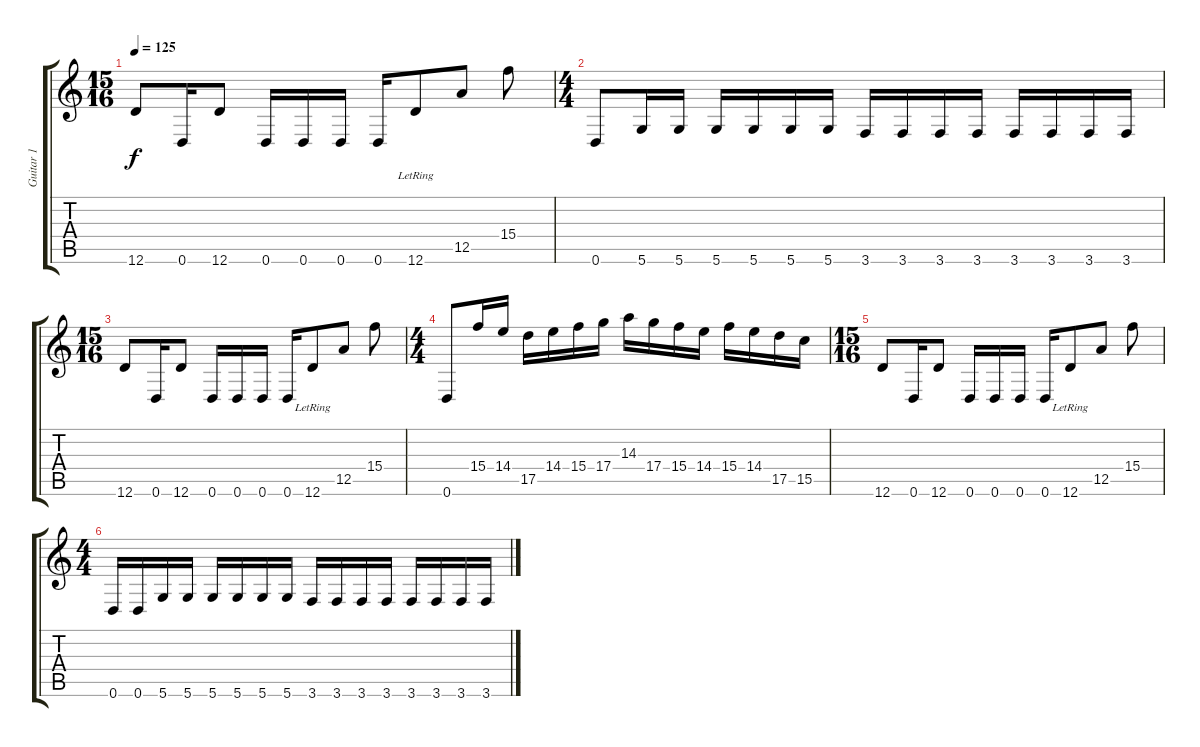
\track ("Guitar 1" "Guitar 1") {instrument distortionguitar}
\staff {score tabs}
\tuning (E4 B3 G3 D3 A2 D2) {hide}
\ts (15 16)
\tempo 125
\clef g2
\ks c
12.6.8{dy f} 0.6.16 12.6.8 0.6.16 0.6.16 0.6.16 0.6.16 12.6{lr}.8 12.5.8 15.4.8 |
\ts (4 4)
0.6.8 5.6.16 5.6.16 5.6.16 5.6.16 5.6.16 5.6.16 3.6.16 3.6.16 3.6.16 3.6.16 3.6.16 3.6.16 3.6.16 3.6.16 |
\ts (15 16)
12.6.8 0.6.16 12.6.8 0.6.16 0.6.16 0.6.16 0.6.16 12.6{lr}.8 12.5.8 15.4.8 |
\ts (4 4)
0.6.8 15.4.16 14.4.16 17.5.16 14.4.16 15.4.16 17.4.16 14.3.16 17.4.16 15.4.16 14.4.16 15.4.16 14.4.16 17.5.16 15.5.16 |
\ts (15 16)
12.6.8 0.6.16 12.6.8 0.6.16 0.6.16 0.6.16 0.6.16 12.6{lr}.8 12.5.8 15.4.8 |
\ts (4 4)
0.6.16 0.6.16 5.6.16 5.6.16 5.6.16 5.6.16 5.6.16 5.6.16 3.6.16 3.6.16 3.6.16 3.6.16 3.6.16 3.6.16 3.6.16 3.6.16
